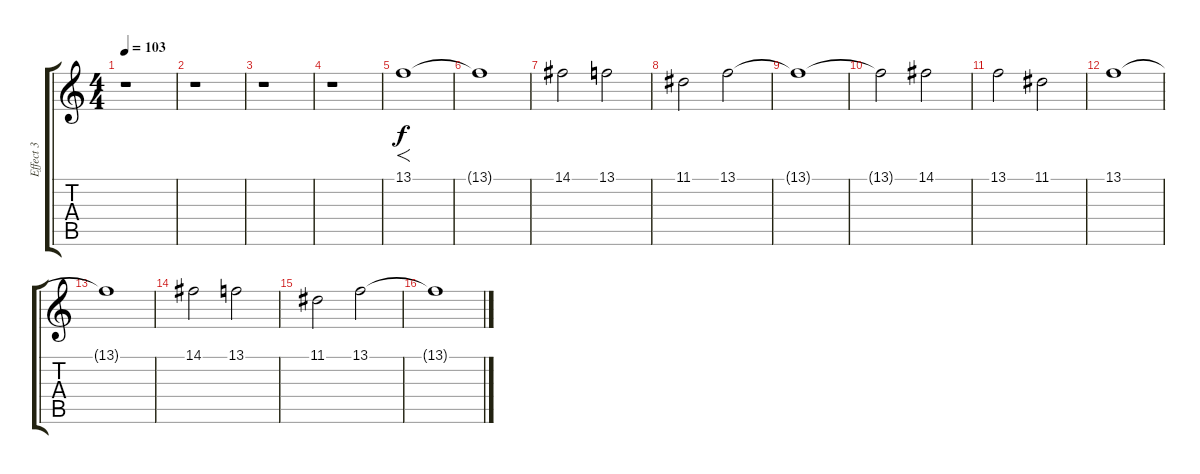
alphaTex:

\track ("Effect 3" "Effect 3") {instrument choiraahs}
\staff {score tabs}
\tuning (E4 B3 G3 D3 A2 E2) {hide}
\ts (4 4)
\tempo 103
\clef g2
\ks c
r.1{dy f} |
r.1 |
r.1 |
r.1 |
13.1.1{f} |
13.1{t}.1 |
14.1.2 13.1.2 |
11.1.2 13.1.2 |
13.1{t}.1 |
13.1{t}.2 14.1.2 |
13.1.2 11.1.2 |
13.1.1 |
13.1{t}.1 |
14.1.2 13.1.2 |
11.1.2 13.1.2 |
13.1{t}.1
